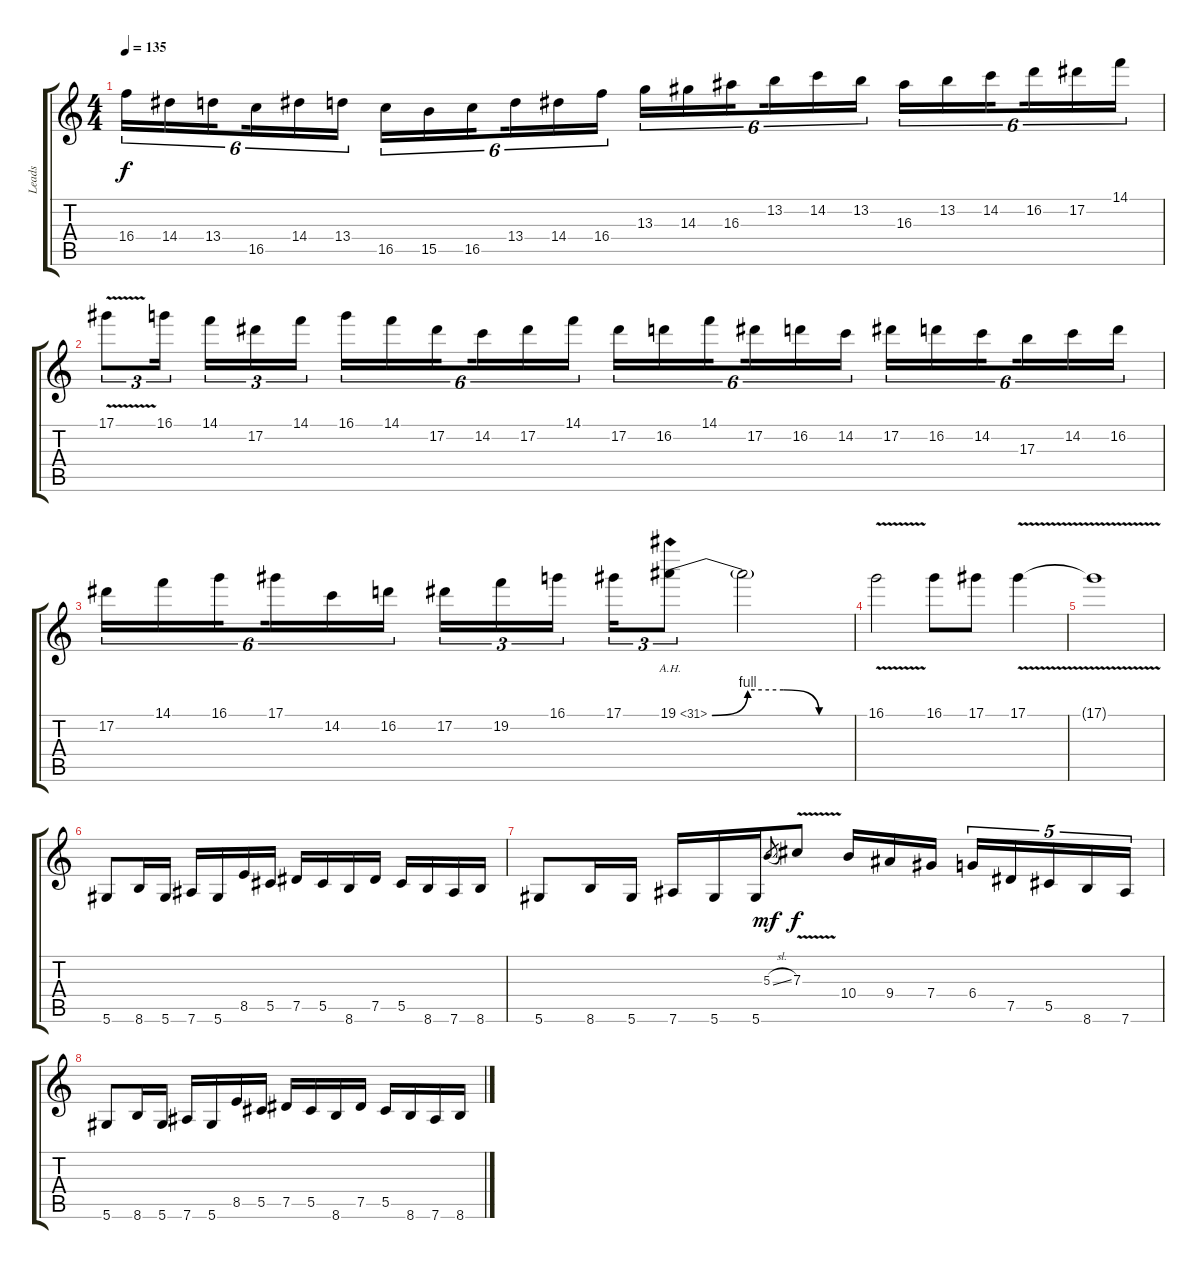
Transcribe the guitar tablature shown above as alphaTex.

\track ("Leads" "Leads") {instrument overdrivenguitar}
\staff {score tabs}
\tuning (Eb4 Bb3 Gb3 Db3 Ab2 Eb2) {hide}
\ts (4 4)
\tempo 135
\clef g2
\ks c
16.4.16{tu (6 4) dy f} 14.4.16{tu (6 4)} 13.4.16{tu (6 4) beam splitsecondary} 16.5.16{tu (6 4)} 14.4.16{tu (6 4)} 13.4.16{tu (6 4)} 16.5.16{tu (6 4)} 15.5.16{tu (6 4)} 16.5.16{tu (6 4) beam splitsecondary} 13.4.16{tu (6 4)} 14.4.16{tu (6 4)} 16.4.16{tu (6 4)} 13.3.16{tu (6 4)} 14.3.16{tu (6 4)} 16.3.16{tu (6 4) beam splitsecondary} 13.2.16{tu (6 4)} 14.2.16{tu (6 4)} 13.2.16{tu (6 4)} 16.3.16{tu (6 4)} 13.2.16{tu (6 4)} 14.2.16{tu (6 4) beam splitsecondary} 16.2.16{tu (6 4)} 17.2.16{tu (6 4)} 14.1.16{tu (6 4)} |
17.1{v}.8{tu (3 2)} 16.1.16{tu (3 2) beam splitsecondary} 14.1.16{tu (3 2)} 17.2.16{tu (3 2)} 14.1.16{tu (3 2)} 16.1.16{tu (6 4)} 14.1.16{tu (6 4)} 17.2.16{tu (6 4) beam splitsecondary} 14.2.16{tu (6 4)} 17.2.16{tu (6 4)} 14.1.16{tu (6 4)} 17.2.16{tu (6 4)} 16.2.16{tu (6 4)} 14.1.16{tu (6 4) beam splitsecondary} 17.2.16{tu (6 4)} 16.2.16{tu (6 4)} 14.2.16{tu (6 4)} 17.2.16{tu (6 4)} 16.2.16{tu (6 4)} 14.2.16{tu (6 4) beam splitsecondary} 17.3.16{tu (6 4)} 14.2.16{tu (6 4)} 16.2.16{tu (6 4)} |
17.2.16{tu (6 4)} 14.1.16{tu (6 4)} 16.1.16{tu (6 4) beam splitsecondary} 17.1.16{tu (6 4)} 14.2.16{tu (6 4)} 16.2.16{tu (6 4)} 17.2.16{tu (3 2)} 19.2.16{tu (3 2)} 16.1.16{tu (3 2) beam splitsecondary} 17.1.16{tu (3 2)} 19.1{be (custom 0 0 15 4 30 4 45 0 60 0) ah 12}.8{tu (3 2)} 19.1{t}.2 |
16.1{v}.2 16.1.8 17.1.8 17.1{v}.4 |
17.1{t}.1 |
5.6.8{volume 16 balance 8} 8.6.16 5.6.16 7.6.16 5.6.16 8.5.16 5.5.16 7.5.16 5.5.16 8.6.16 7.5.16 5.5.16 8.6.16 7.6.16 8.6.16 |
5.6.8 8.6.16 5.6.16 7.6.16 5.6.16 5.6.16 5.3{sl}.8{gr dy mf} 7.3{v}.8{dy f} 10.4.16 9.4.16 7.4.16 6.4.16{tu (5 4)} 7.5.16{tu (5 4)} 5.5.16{tu (5 4)} 8.6.16{tu (5 4)} 7.6.16{tu (5 4)} |
5.6.8 8.6.16 5.6.16 7.6.16 5.6.16 8.5.16 5.5.16 7.5.16 5.5.16 8.6.16 7.5.16 5.5.16 8.6.16 7.6.16 8.6.16
